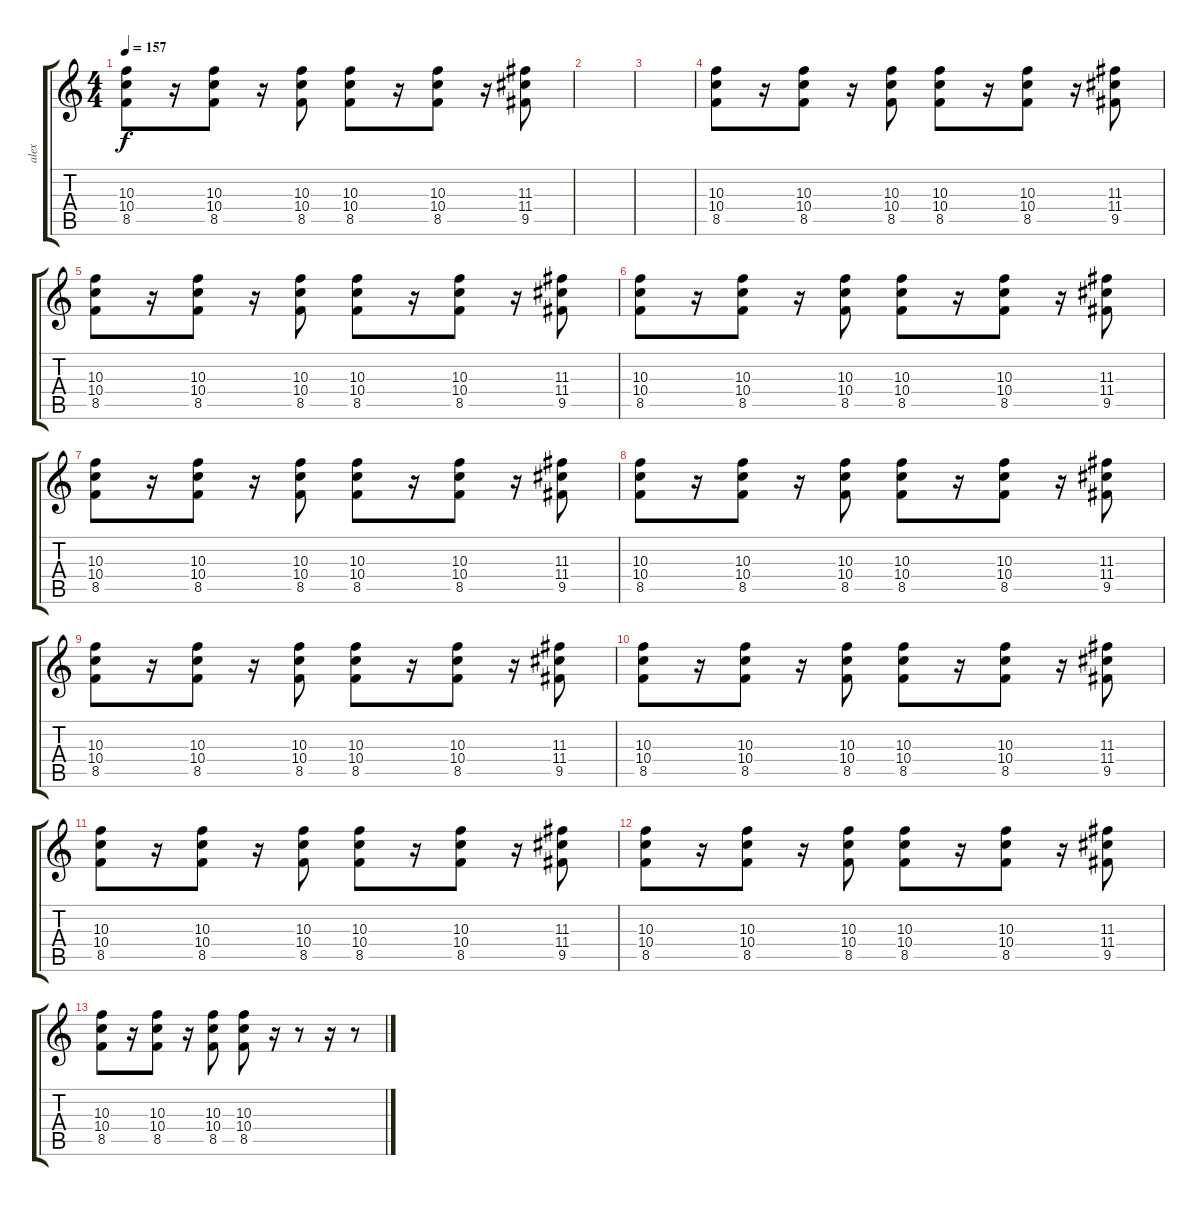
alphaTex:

\track ("alex" "alex") {instrument distortionguitar}
\staff {score tabs}
\tuning (E4 B3 G3 D3 A2 E2) {hide}
\ts (4 4)
\tempo 157
\clef g2
\ks c
(10.3 10.4 8.5).8{dy f} r.16 (10.3 10.4 8.5).8 r.16 (10.3 10.4 8.5).8 (10.3 10.4 8.5).8 r.16 (10.3 10.4 8.5).8 r.16 (11.3 11.4 9.5).8 |
|
|
(10.3 10.4 8.5).8 r.16 (10.3 10.4 8.5).8 r.16 (10.3 10.4 8.5).8 (10.3 10.4 8.5).8 r.16 (10.3 10.4 8.5).8 r.16 (11.3 11.4 9.5).8 |
(10.3 10.4 8.5).8 r.16 (10.3 10.4 8.5).8 r.16 (10.3 10.4 8.5).8 (10.3 10.4 8.5).8 r.16 (10.3 10.4 8.5).8 r.16 (11.3 11.4 9.5).8 |
(10.3 10.4 8.5).8 r.16 (10.3 10.4 8.5).8 r.16 (10.3 10.4 8.5).8 (10.3 10.4 8.5).8 r.16 (10.3 10.4 8.5).8 r.16 (11.3 11.4 9.5).8 |
(10.3 10.4 8.5).8 r.16 (10.3 10.4 8.5).8 r.16 (10.3 10.4 8.5).8 (10.3 10.4 8.5).8 r.16 (10.3 10.4 8.5).8 r.16 (11.3 11.4 9.5).8 |
(10.3 10.4 8.5).8 r.16 (10.3 10.4 8.5).8 r.16 (10.3 10.4 8.5).8 (10.3 10.4 8.5).8 r.16 (10.3 10.4 8.5).8 r.16 (11.3 11.4 9.5).8 |
(10.3 10.4 8.5).8 r.16 (10.3 10.4 8.5).8 r.16 (10.3 10.4 8.5).8 (10.3 10.4 8.5).8 r.16 (10.3 10.4 8.5).8 r.16 (11.3 11.4 9.5).8 |
(10.3 10.4 8.5).8 r.16 (10.3 10.4 8.5).8 r.16 (10.3 10.4 8.5).8 (10.3 10.4 8.5).8 r.16 (10.3 10.4 8.5).8 r.16 (11.3 11.4 9.5).8 |
(10.3 10.4 8.5).8 r.16 (10.3 10.4 8.5).8 r.16 (10.3 10.4 8.5).8 (10.3 10.4 8.5).8 r.16 (10.3 10.4 8.5).8 r.16 (11.3 11.4 9.5).8 |
(10.3 10.4 8.5).8 r.16 (10.3 10.4 8.5).8 r.16 (10.3 10.4 8.5).8 (10.3 10.4 8.5).8 r.16 (10.3 10.4 8.5).8 r.16 (11.3 11.4 9.5).8 |
(10.3 10.4 8.5).8 r.16 (10.3 10.4 8.5).8 r.16 (10.3 10.4 8.5).8 (10.3 10.4 8.5).8 r.16 r.8 r.16 r.8
